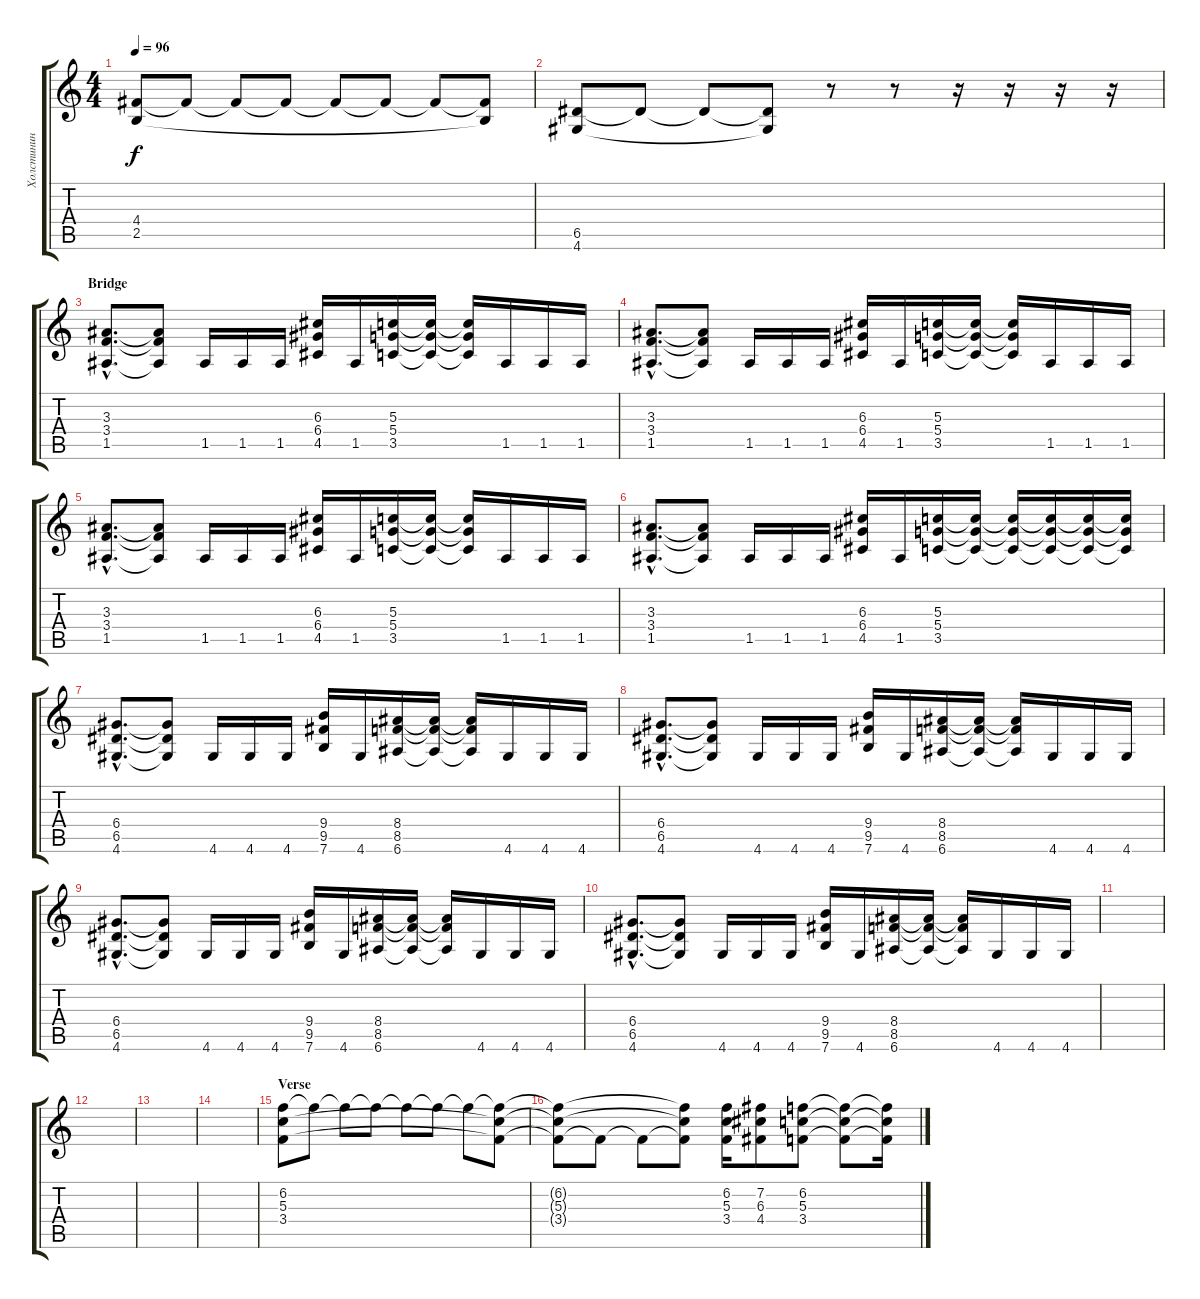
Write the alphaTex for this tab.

\track ("Холстинин (Guitar 1)" "Холстинин ") {instrument distortionguitar}
\staff {score tabs}
\tuning (E4 B3 G3 D3 A2 E2) {hide}
\ts (4 4)
\tempo 96
\clef g2
\ks c
(4.4 2.5).8{dy f} 4.4{t}.8 4.4{t}.8 4.4{t}.8 4.4{t}.8 4.4{t}.8 4.4{t}.8 (4.4{t} 2.5{t}).8 |
(6.5 4.6).8 6.5{t}.8 6.5{t}.8 (6.5{t} 4.6{t}).8 r.8 r.8 r.16 r.16 r.16 r.16 |
\section ("" "Bridge")
(3.3{hac} 3.4{hac} 1.5{hac}).8{d} (3.3{t} 3.4{t} 1.5{t}).8 1.5.16 1.5.16 1.5.16 (6.3 6.4 4.5).16 1.5.16 (5.3 5.4 3.5).16 (5.3{t} 5.4{t} 3.5{t}).16 (5.3{t} 5.4{t} 3.5{t}).16 1.5.16 1.5.16 1.5.16 |
(3.3{hac} 3.4{hac} 1.5{hac}).8{d} (3.3{t} 3.4{t} 1.5{t}).8 1.5.16 1.5.16 1.5.16 (6.3 6.4 4.5).16 1.5.16 (5.3 5.4 3.5).16 (5.3{t} 5.4{t} 3.5{t}).16 (5.3{t} 5.4{t} 3.5{t}).16 1.5.16 1.5.16 1.5.16 |
(3.3{hac} 3.4{hac} 1.5{hac}).8{d} (3.3{t} 3.4{t} 1.5{t}).8 1.5.16 1.5.16 1.5.16 (6.3 6.4 4.5).16 1.5.16 (5.3 5.4 3.5).16 (5.3{t} 5.4{t} 3.5{t}).16 (5.3{t} 5.4{t} 3.5{t}).16 1.5.16 1.5.16 1.5.16 |
(3.3{hac} 3.4{hac} 1.5{hac}).8{d} (3.3{t} 3.4{t} 1.5{t}).8 1.5.16 1.5.16 1.5.16 (6.3 6.4 4.5).16 1.5.16 (5.3 5.4 3.5).16 (5.3{t} 5.4{t} 3.5{t}).16 (5.3{t} 5.4{t} 3.5{t}).16 (5.3{t} 5.4{t} 3.5{t}).16 (5.3{t} 5.4{t} 3.5{t}).16 (5.3{t} 5.4{t} 3.5{t}).16 |
(6.4{hac} 6.5{hac} 4.6{hac}).8{d} (6.4{t} 6.5{t} 4.6{t}).8 4.6.16 4.6.16 4.6.16 (9.4 9.5 7.6).16 4.6.16 (8.4 8.5 6.6).16 (8.4{t} 8.5{t} 6.6{t}).16 (8.4{t} 8.5{t} 6.6{t}).16 4.6.16 4.6.16 4.6.16 |
(6.4{hac} 6.5{hac} 4.6{hac}).8{d} (6.4{t} 6.5{t} 4.6{t}).8 4.6.16 4.6.16 4.6.16 (9.4 9.5 7.6).16 4.6.16 (8.4 8.5 6.6).16 (8.4{t} 8.5{t} 6.6{t}).16 (8.4{t} 8.5{t} 6.6{t}).16 4.6.16 4.6.16 4.6.16 |
(6.4{hac} 6.5{hac} 4.6{hac}).8{d} (6.4{t} 6.5{t} 4.6{t}).8 4.6.16 4.6.16 4.6.16 (9.4 9.5 7.6).16 4.6.16 (8.4 8.5 6.6).16 (8.4{t} 8.5{t} 6.6{t}).16 (8.4{t} 8.5{t} 6.6{t}).16 4.6.16 4.6.16 4.6.16 |
(6.4{hac} 6.5{hac} 4.6{hac}).8{d} (6.4{t} 6.5{t} 4.6{t}).8 4.6.16 4.6.16 4.6.16 (9.4 9.5 7.6).16 4.6.16 (8.4 8.5 6.6).16 (8.4{t} 8.5{t} 6.6{t}).16 (8.4{t} 8.5{t} 6.6{t}).16 4.6.16 4.6.16 4.6.16 |
|
|
|
|
\section ("" "Verse")
(6.2 5.3 3.4).8 6.2{t}.8 6.2{t}.8 6.2{t}.8 6.2{t}.8 6.2{t}.8 6.2{t}.8 (6.2{t} 5.3{t} 3.4{t}).8 |
(6.2{t} 5.3{t} 3.4{t}).8 3.4{t}.8 3.4{t}.8 (6.2{t} 5.3{t} 3.4{t}).8 (6.2 5.3 3.4).16 (7.2 6.3 4.4).8 (6.2 5.3 3.4).8 (6.2{t} 5.3{t} 3.4{t}).8 (6.2{t} 5.3{t} 3.4{t}).16
